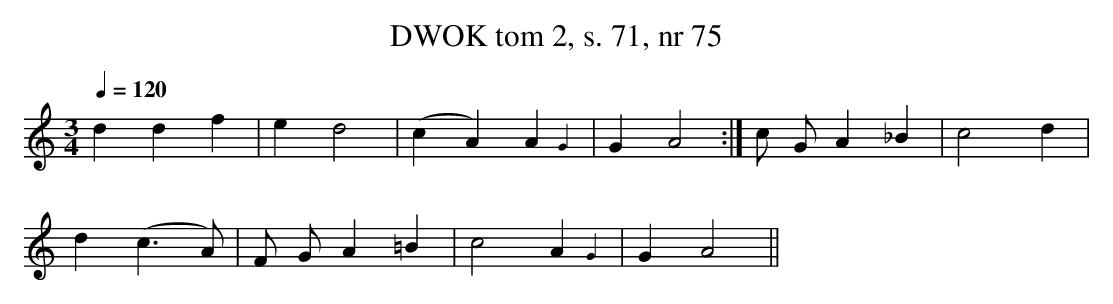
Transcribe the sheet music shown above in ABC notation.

X:1
T: DWOK tom 2, s. 71, nr 75
L: 1/16
M: 3/4
K: C
Q:1/4=120
d4 d4 f4 |\
e4 d8 |\
(c4 A4) A4{G2} |\
G4 A8 :| c2 G2 A4 _B4 |\
c8 d4 |
d4 (c6 A2) |\
F2 G2 A4 =B4 |\
c8 A4{G2} |\
G4 A8 ||
